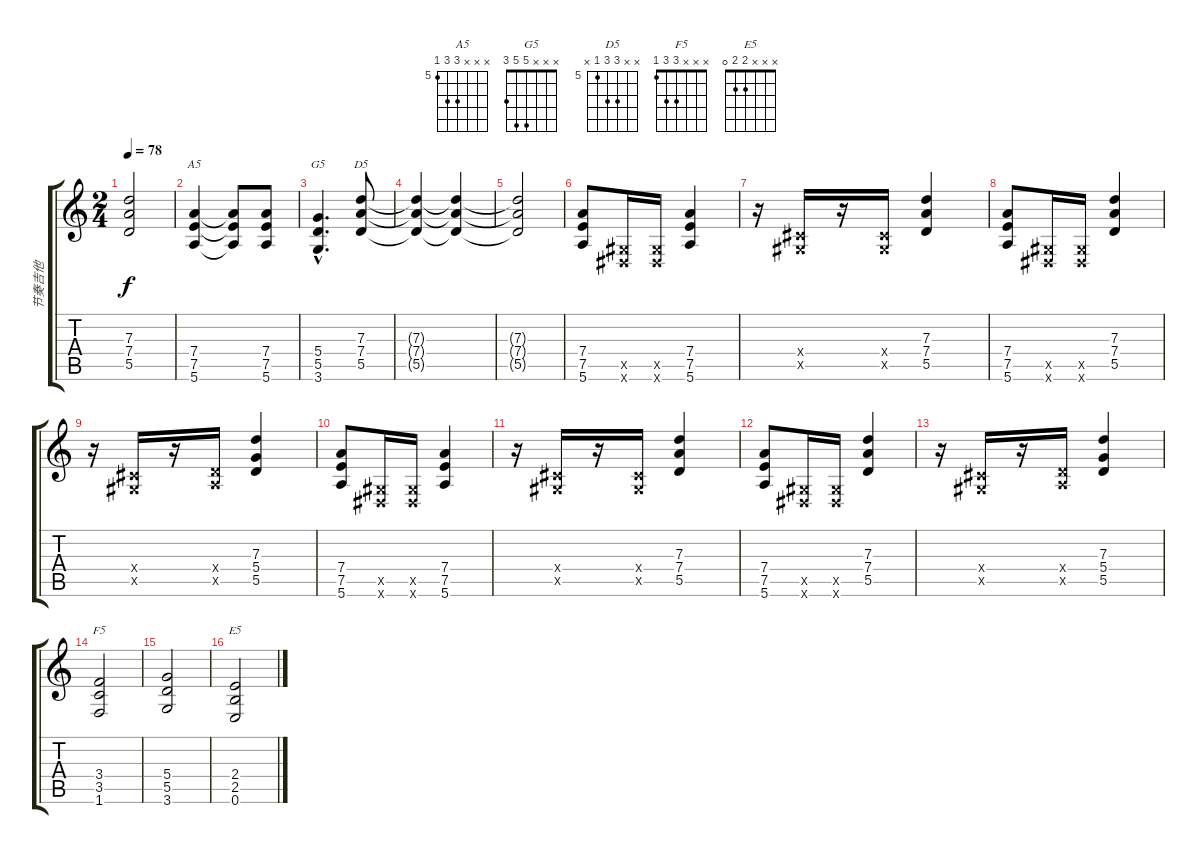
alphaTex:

\track ("节奏吉他" "节奏吉他") {instrument distortionguitar}
\staff {score tabs}
\tuning (E4 B3 G3 D3 A2 E2) {hide}
\chord ("A5" x x x 7 7 5) {firstfret 5}
\chord ("G5" x x x 5 5 3)
\chord ("D5" x x 7 7 5 x) {firstfret 5}
\chord ("F5" x x x 3 3 1)
\chord ("E5" x x x 2 2 0)
\ts (2 4)
\tempo 78
\clef g2
\ks c
(7.3{t} 7.4{t} 5.5{t}).2{dy f} |
(7.4 7.5 5.6).4{ch "A5"} (7.4{t} 7.5{t} 5.6{t}).8 (7.4 7.5 5.6).8 |
(5.4{hac} 5.5{hac} 3.6{hac}).4{d ch "G5"} (7.3 7.4 5.5).8{ch "D5"} |
(7.3{t} 7.4{t} 5.5{t}).4 (7.3{t} 7.4{t} 5.5{t}).4 |
(7.3{t} 7.4{t} 5.5{t}).2 |
(7.4 7.5 5.6).8 (-1.5{x} -1.6{x}).16 (-1.5{x} -1.6{x}).16 (7.4 7.5 5.6).4 |
r.16 (-1.4{x} -1.5{x}).16 r.16 (-1.4{x} -1.5{x}).16 (7.3 7.4 5.5).4 |
(7.4 7.5 5.6).8 (-1.5{x} -1.6{x}).16 (-1.5{x} -1.6{x}).16 (7.3 7.4 5.5).4 |
r.16 (-1.4{x} -1.5{x}).16 r.16 (0.4{x} 0.5{x}).16 (7.3 5.4 5.5).4 |
(7.4 7.5 5.6).8 (-1.5{x} -1.6{x}).16 (-1.5{x} -1.6{x}).16 (7.4 7.5 5.6).4 |
r.16 (-1.4{x} -1.5{x}).16 r.16 (-1.4{x} -1.5{x}).16 (7.3 7.4 5.5).4 |
(7.4 7.5 5.6).8 (-1.5{x} -1.6{x}).16 (-1.5{x} -1.6{x}).16 (7.3 7.4 5.5).4 |
r.16 (-1.4{x} -1.5{x}).16 r.16 (0.4{x} 0.5{x}).16 (7.3 5.4 5.5).4 |
(3.4 3.5 1.6).2{ch "F5"} |
(5.4 5.5 3.6).2 |
(2.4 2.5 0.6).2{ch "E5"}
